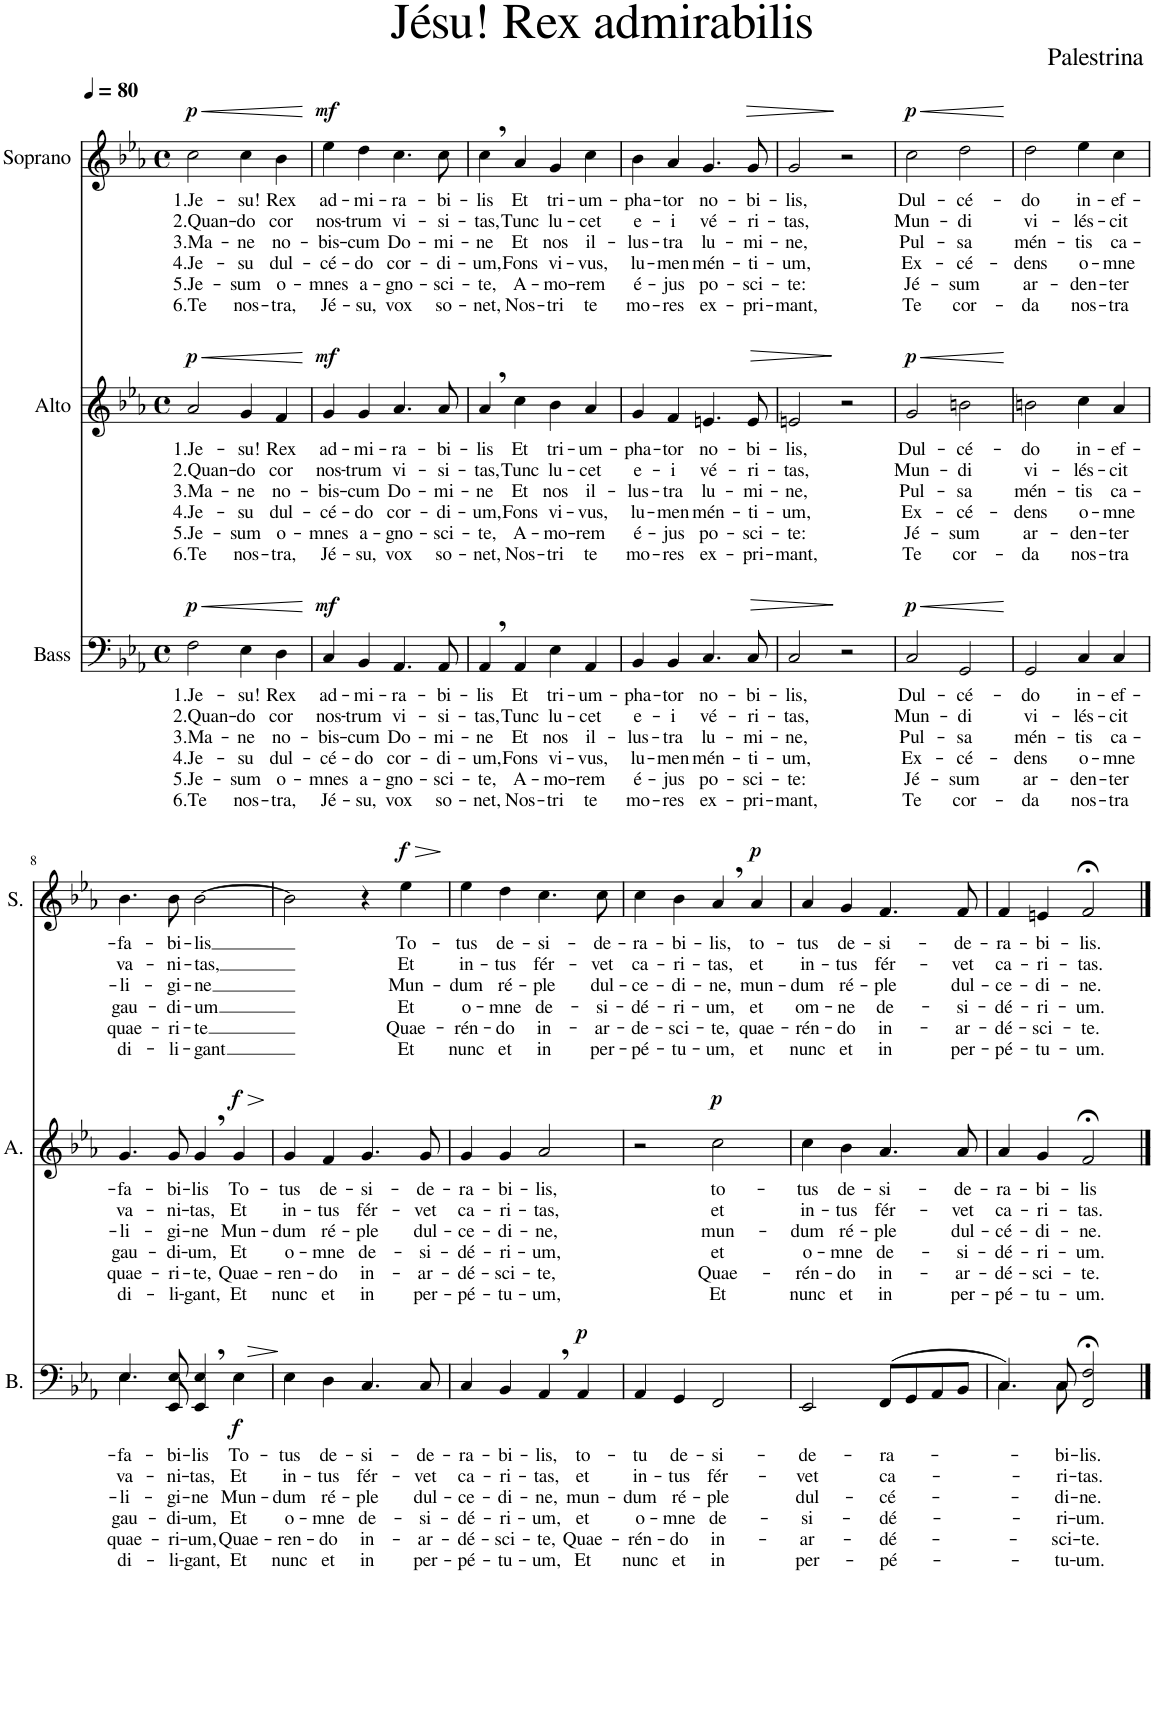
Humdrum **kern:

**kern	**text	**text	**text	**text	**text	**text	**dynam	**kern	**text	**text	**text	**text	**text	**text	**dynam	**kern	**text	**text	**text	**text	**text	**text	**dynam
*part3	*part3	*part3	*part3	*part3	*part3	*part3	*part3	*part2	*part2	*part2	*part2	*part2	*part2	*part2	*part2	*part1	*part1	*part1	*part1	*part1	*part1	*part1	*part1
*staff3	*staff3	*staff3	*staff3	*staff3	*staff3	*staff3	*staff3	*staff2	*staff2	*staff2	*staff2	*staff2	*staff2	*staff2	*staff2	*staff1	*staff1	*staff1	*staff1	*staff1	*staff1	*staff1	*staff1
*I"Bass	*	*	*	*	*	*	*	*I"Alto	*	*	*	*	*	*	*	*I"Soprano	*	*	*	*	*	*	*
*I'B.	*	*	*	*	*	*	*	*I'A.	*	*	*	*	*	*	*	*I'S.	*	*	*	*	*	*	*
*clefF4	*	*	*	*	*	*	*	*clefG2	*	*	*	*	*	*	*	*clefG2	*	*	*	*	*	*	*
*k[b-e-a-]	*	*	*	*	*	*	*	*k[b-e-a-]	*	*	*	*	*	*	*	*k[b-e-a-]	*	*	*	*	*	*	*
*M4/4	*	*	*	*	*	*	*	*M4/4	*	*	*	*	*	*	*	*M4/4	*	*	*	*	*	*	*
*met(c)	*	*	*	*	*	*	*	*met(c)	*	*	*	*	*	*	*	*met(c)	*	*	*	*	*	*	*
*MM80	*	*	*	*	*	*	*	*MM80	*	*	*	*	*	*	*	*MM80	*	*	*	*	*	*	*
=1	=1	=1	=1	=1	=1	=1	=1	=1	=1	=1	=1	=1	=1	=1	=1	=1	=1	=1	=1	=1	=1	=1	=1
!	!LO:LY:b	!LO:LY:b	!LO:LY:b	!LO:LY:b	!LO:LY:b	!LO:LY:b	!LO:HP:b	!	!LO:LY:b	!LO:LY:b	!LO:LY:b	!LO:LY:b	!LO:LY:b	!LO:LY:b	!LO:HP:b	!	!LO:LY:b	!LO:LY:b	!LO:LY:b	!LO:LY:b	!LO:LY:b	!LO:LY:b	!LO:HP:b
!	!	!	!	!	!	!	!LO:DY:n=1:a	!	!	!	!	!	!	!	!LO:DY:n=1:a	!	!	!	!	!	!	!	!LO:DY:n=1:a
2F\	1.Je-	2.Quan-	3.Ma-	4.Je-	5.Je-	6.Te	< p	2a-/	1.Je-	2.Quan-	3.Ma-	4.Je-	5.Je-	6.Te	< p	2cc\	1.Je-	2.Quan-	3.Ma-	4.Je-	5.Je-	6.Te	< p
!	!LO:LY:b	!LO:LY:b	!LO:LY:b	!LO:LY:b	!LO:LY:b	!LO:LY:b	!	!	!LO:LY:b	!LO:LY:b	!LO:LY:b	!LO:LY:b	!LO:LY:b	!LO:LY:b	!	!	!LO:LY:b	!LO:LY:b	!LO:LY:b	!LO:LY:b	!LO:LY:b	!LO:LY:b	!
4E-\	-su!	-do	-ne	-su	-sum	nos-	.	4g/	-su!	-do	-ne	-su	-sum	nos-	.	4cc\	-su!	-do	-ne	-su	-sum	nos-	.
!	!LO:LY:b	!LO:LY:b	!LO:LY:b	!LO:LY:b	!LO:LY:b	!LO:LY:b	!	!	!LO:LY:b	!LO:LY:b	!LO:LY:b	!LO:LY:b	!LO:LY:b	!LO:LY:b	!	!	!LO:LY:b	!LO:LY:b	!LO:LY:b	!LO:LY:b	!LO:LY:b	!LO:LY:b	!
4D\	Rex	cor	no-	dul-	o-	-tra,	.	4f/	Rex	cor	no-	dul-	o-	-tra,	.	4b-\	Rex	cor	no-	dul-	o-	-tra,	.
.	.	.	.	.	.	.	[	.	.	.	.	.	.	.	[	.	.	.	.	.	.	.	[
=2	=2	=2	=2	=2	=2	=2	=2	=2	=2	=2	=2	=2	=2	=2	=2	=2	=2	=2	=2	=2	=2	=2	=2
!	!LO:LY:b	!LO:LY:b	!LO:LY:b	!LO:LY:b	!LO:LY:b	!LO:LY:b	!LO:DY:a	!	!LO:LY:b	!LO:LY:b	!LO:LY:b	!LO:LY:b	!LO:LY:b	!LO:LY:b	!LO:DY:a	!	!LO:LY:b	!LO:LY:b	!LO:LY:b	!LO:LY:b	!LO:LY:b	!LO:LY:b	!LO:DY:a
4C/	ad-	nos-	-bis-	-cé-	-mnes	Jé-	mf	4g/	ad-	nos-	-bis-	-cé-	-mnes	Jé-	mf	4ee-\	ad-	nos-	-bis-	-cé-	-mnes	Jé-	mf
!	!LO:LY:b	!LO:LY:b	!LO:LY:b	!LO:LY:b	!LO:LY:b	!LO:LY:b	!	!	!LO:LY:b	!LO:LY:b	!LO:LY:b	!LO:LY:b	!LO:LY:b	!LO:LY:b	!	!	!LO:LY:b	!LO:LY:b	!LO:LY:b	!LO:LY:b	!LO:LY:b	!LO:LY:b	!
4BB-/	-mi-	-trum	-cum	-do	a-	-su,	.	4g/	-mi-	-trum	-cum	-do	a-	-su,	.	4dd\	-mi-	-trum	-cum	-do	a-	-su,	.
!	!LO:LY:b	!LO:LY:b	!LO:LY:b	!LO:LY:b	!LO:LY:b	!LO:LY:b	!	!	!LO:LY:b	!LO:LY:b	!LO:LY:b	!LO:LY:b	!LO:LY:b	!LO:LY:b	!	!	!LO:LY:b	!LO:LY:b	!LO:LY:b	!LO:LY:b	!LO:LY:b	!LO:LY:b	!
4.AA-/	-ra-	vi-	Do-	cor-	-gno-	vox	.	4.a-/	-ra-	vi-	Do-	cor-	-gno-	vox	.	4.cc\	-ra-	vi-	Do-	cor-	-gno-	vox	.
!	!LO:LY:b	!LO:LY:b	!LO:LY:b	!LO:LY:b	!LO:LY:b	!LO:LY:b	!	!	!LO:LY:b	!LO:LY:b	!LO:LY:b	!LO:LY:b	!LO:LY:b	!LO:LY:b	!	!	!LO:LY:b	!LO:LY:b	!LO:LY:b	!LO:LY:b	!LO:LY:b	!LO:LY:b	!
8AA-/	-bi-	-si-	-mi-	-di-	-sci-	so-	.	8a-/	-bi-	-si-	-mi-	-di-	-sci-	so-	.	8cc\	-bi-	-si-	-mi-	-di-	-sci-	so-	.
=3	=3	=3	=3	=3	=3	=3	=3	=3	=3	=3	=3	=3	=3	=3	=3	=3	=3	=3	=3	=3	=3	=3	=3
!	!LO:LY:b	!LO:LY:b	!LO:LY:b	!LO:LY:b	!LO:LY:b	!LO:LY:b	!	!	!LO:LY:b	!LO:LY:b	!LO:LY:b	!LO:LY:b	!LO:LY:b	!LO:LY:b	!	!	!LO:LY:b	!LO:LY:b	!LO:LY:b	!LO:LY:b	!LO:LY:b	!LO:LY:b	!
4AA-,/	-lis	-tas,	-ne	-um,	-te,	-net,	.	4a-,/	-lis	-tas,	-ne	-um,	-te,	-net,	.	4cc,\	-lis	-tas,	-ne	-um,	-te,	-net,	.
!	!LO:LY:b	!LO:LY:b	!LO:LY:b	!LO:LY:b	!LO:LY:b	!LO:LY:b	!	!	!LO:LY:b	!LO:LY:b	!LO:LY:b	!LO:LY:b	!LO:LY:b	!LO:LY:b	!	!	!LO:LY:b	!LO:LY:b	!LO:LY:b	!LO:LY:b	!LO:LY:b	!LO:LY:b	!
4AA-/	Et	Tunc	Et	Fons	A-	Nos-	.	4cc\	Et	Tunc	Et	Fons	A-	Nos-	.	4a-/	Et	Tunc	Et	Fons	A-	Nos-	.
!	!LO:LY:b	!LO:LY:b	!LO:LY:b	!LO:LY:b	!LO:LY:b	!LO:LY:b	!	!	!LO:LY:b	!LO:LY:b	!LO:LY:b	!LO:LY:b	!LO:LY:b	!LO:LY:b	!	!	!LO:LY:b	!LO:LY:b	!LO:LY:b	!LO:LY:b	!LO:LY:b	!LO:LY:b	!
4E-\	tri-	lu-	nos	vi-	-mo-	-tri	.	4b-\	tri-	lu-	nos	vi-	-mo-	-tri	.	4g/	tri-	lu-	nos	vi-	-mo-	-tri	.
!	!LO:LY:b	!LO:LY:b	!LO:LY:b	!LO:LY:b	!LO:LY:b	!LO:LY:b	!	!	!LO:LY:b	!LO:LY:b	!LO:LY:b	!LO:LY:b	!LO:LY:b	!LO:LY:b	!	!	!LO:LY:b	!LO:LY:b	!LO:LY:b	!LO:LY:b	!LO:LY:b	!LO:LY:b	!
4AA-/	-um-	-cet	il-	-vus,	-rem	te	.	4a-/	-um-	-cet	il-	-vus,	-rem	te	.	4cc\	-um-	-cet	il-	-vus,	-rem	te	.
=4	=4	=4	=4	=4	=4	=4	=4	=4	=4	=4	=4	=4	=4	=4	=4	=4	=4	=4	=4	=4	=4	=4	=4
!	!LO:LY:b	!LO:LY:b	!LO:LY:b	!LO:LY:b	!LO:LY:b	!LO:LY:b	!	!	!LO:LY:b	!LO:LY:b	!LO:LY:b	!LO:LY:b	!LO:LY:b	!LO:LY:b	!	!	!LO:LY:b	!LO:LY:b	!LO:LY:b	!LO:LY:b	!LO:LY:b	!LO:LY:b	!
4BB-/	-pha-	e-	-lus-	lu-	é-	mo-	.	4g/	-pha-	e-	-lus-	lu-	é-	mo-	.	4b-\	-pha-	e-	-lus-	lu-	é-	mo-	.
!	!LO:LY:b	!LO:LY:b	!LO:LY:b	!LO:LY:b	!LO:LY:b	!LO:LY:b	!	!	!LO:LY:b	!LO:LY:b	!LO:LY:b	!LO:LY:b	!LO:LY:b	!LO:LY:b	!	!	!LO:LY:b	!LO:LY:b	!LO:LY:b	!LO:LY:b	!LO:LY:b	!LO:LY:b	!
4BB-/	-tor	-i	-tra	-men	-jus	-res	.	4f/	-tor	-i	-tra	-men	-jus	-res	.	4a-/	-tor	-i	-tra	-men	-jus	-res	.
!	!LO:LY:b	!LO:LY:b	!LO:LY:b	!LO:LY:b	!LO:LY:b	!LO:LY:b	!	!	!LO:LY:b	!LO:LY:b	!LO:LY:b	!LO:LY:b	!LO:LY:b	!LO:LY:b	!	!	!LO:LY:b	!LO:LY:b	!LO:LY:b	!LO:LY:b	!LO:LY:b	!LO:LY:b	!
4.C/	no-	vé-	lu-	mén-	po-	ex-	.	4.en/	no-	vé-	lu-	mén-	po-	ex-	.	4.g/	no-	vé-	lu-	mén-	po-	ex-	.
!	!LO:LY:b	!LO:LY:b	!LO:LY:b	!LO:LY:b	!LO:LY:b	!LO:LY:b	!LO:HP:b	!	!LO:LY:b	!LO:LY:b	!LO:LY:b	!LO:LY:b	!LO:LY:b	!LO:LY:b	!LO:HP:b	!	!LO:LY:b	!LO:LY:b	!LO:LY:b	!LO:LY:b	!LO:LY:b	!LO:LY:b	!LO:HP:b
8C/	-bi-	-ri-	-mi-	-ti-	-sci-	-pri-	>	8e/	-bi-	-ri-	-mi-	-ti-	-sci-	-pri-	>	8g/	-bi-	-ri-	-mi-	-ti-	-sci-	-pri-	>
.	.	.	.	.	.	.	]	.	.	.	.	.	.	.	]	.	.	.	.	.	.	.	]
=5	=5	=5	=5	=5	=5	=5	=5	=5	=5	=5	=5	=5	=5	=5	=5	=5	=5	=5	=5	=5	=5	=5	=5
!	!LO:LY:b	!LO:LY:b	!LO:LY:b	!LO:LY:b	!LO:LY:b	!LO:LY:b	!	!	!LO:LY:b	!LO:LY:b	!LO:LY:b	!LO:LY:b	!LO:LY:b	!LO:LY:b	!	!	!LO:LY:b	!LO:LY:b	!LO:LY:b	!LO:LY:b	!LO:LY:b	!LO:LY:b	!
2C/	-lis,	-tas,	-ne,	-um,	-te:	-mant,	.	2en/	-lis,	-tas,	-ne,	-um,	-te:	-mant,	.	2g/	-lis,	-tas,	-ne,	-um,	-te:	-mant,	.
2r	.	.	.	.	.	.	.	2r	.	.	.	.	.	.	.	2r	.	.	.	.	.	.	.
=6	=6	=6	=6	=6	=6	=6	=6	=6	=6	=6	=6	=6	=6	=6	=6	=6	=6	=6	=6	=6	=6	=6	=6
!	!LO:LY:b	!LO:LY:b	!LO:LY:b	!LO:LY:b	!LO:LY:b	!LO:LY:b	!LO:HP:b	!	!LO:LY:b	!LO:LY:b	!LO:LY:b	!LO:LY:b	!LO:LY:b	!LO:LY:b	!LO:HP:b	!	!LO:LY:b	!LO:LY:b	!LO:LY:b	!LO:LY:b	!LO:LY:b	!LO:LY:b	!LO:HP:b
!	!	!	!	!	!	!	!LO:DY:n=1:a	!	!	!	!	!	!	!	!LO:DY:n=1:a	!	!	!	!	!	!	!	!LO:DY:n=1:a
2C/	Dul-	Mun-	Pul-	Ex-	Jé-	Te	< p	2g/	Dul-	Mun-	Pul-	Ex-	Jé-	Te	< p	2cc\	Dul-	Mun-	Pul-	Ex-	Jé-	Te	< p
!	!LO:LY:b	!LO:LY:b	!LO:LY:b	!LO:LY:b	!LO:LY:b	!LO:LY:b	!	!	!LO:LY:b	!LO:LY:b	!LO:LY:b	!LO:LY:b	!LO:LY:b	!LO:LY:b	!	!	!LO:LY:b	!LO:LY:b	!LO:LY:b	!LO:LY:b	!LO:LY:b	!LO:LY:b	!
2GG/	-cé-	-di	-sa	-cé-	-sum	cor-	.	2bn\	-cé-	-di	-sa	-cé-	-sum	cor-	.	2dd\	-cé-	-di	-sa	-cé-	-sum	cor-	.
.	.	.	.	.	.	.	[	.	.	.	.	.	.	.	[	.	.	.	.	.	.	.	[
=7	=7	=7	=7	=7	=7	=7	=7	=7	=7	=7	=7	=7	=7	=7	=7	=7	=7	=7	=7	=7	=7	=7	=7
!	!LO:LY:b	!LO:LY:b	!LO:LY:b	!LO:LY:b	!LO:LY:b	!LO:LY:b	!	!	!LO:LY:b	!LO:LY:b	!LO:LY:b	!LO:LY:b	!LO:LY:b	!LO:LY:b	!	!	!LO:LY:b	!LO:LY:b	!LO:LY:b	!LO:LY:b	!LO:LY:b	!LO:LY:b	!
2GG/	-do	vi-	mén-	-dens	ar-	-da	.	2bn\	-do	vi-	mén-	-dens	ar-	-da	.	2dd\	-do	vi-	mén-	-dens	ar-	-da	.
!	!LO:LY:b	!LO:LY:b	!LO:LY:b	!LO:LY:b	!LO:LY:b	!LO:LY:b	!	!	!LO:LY:b	!LO:LY:b	!LO:LY:b	!LO:LY:b	!LO:LY:b	!LO:LY:b	!	!	!LO:LY:b	!LO:LY:b	!LO:LY:b	!LO:LY:b	!LO:LY:b	!LO:LY:b	!
4C/	in-	-lés-	-tis	o-	-den-	nos-	.	4cc\	in-	-lés-	-tis	o-	-den-	nos-	.	4ee-\	in-	-lés-	-tis	o-	-den-	nos-	.
!	!LO:LY:b	!LO:LY:b	!LO:LY:b	!LO:LY:b	!LO:LY:b	!LO:LY:b	!	!	!LO:LY:b	!LO:LY:b	!LO:LY:b	!LO:LY:b	!LO:LY:b	!LO:LY:b	!	!	!LO:LY:b	!LO:LY:b	!LO:LY:b	!LO:LY:b	!LO:LY:b	!LO:LY:b	!
4C/	-ef-	-cit	ca-	-mne	-ter	-tra	.	4a-/	-ef-	-cit	ca-	-mne	-ter	-tra	.	4cc\	-ef-	-cit	ca-	-mne	-ter	-tra	.
!!LO:LB:g=z
=8	=8	=8	=8	=8	=8	=8	=8	=8	=8	=8	=8	=8	=8	=8	=8	=8	=8	=8	=8	=8	=8	=8	=8
!	!LO:LY:b	!LO:LY:b	!LO:LY:b	!LO:LY:b	!LO:LY:b	!LO:LY:b	!	!	!LO:LY:b	!LO:LY:b	!LO:LY:b	!LO:LY:b	!LO:LY:b	!LO:LY:b	!	!	!LO:LY:b	!LO:LY:b	!LO:LY:b	!LO:LY:b	!LO:LY:b	!LO:LY:b	!
*^	*	*	*	*	*	*	*	*	*	*	*	*	*	*	*	*	*	*	*	*	*	*	*
4.E-/	4.E-\	-fa-	va-	-li-	gau-	quae-	di-	.	4.g/	-fa-	va-	-li-	gau-	quae-	di-	.	4.b-\	-fa-	va-	-li-	gau-	quae-	di-	.
!	!	!LO:LY:b	!LO:LY:b	!LO:LY:b	!LO:LY:b	!LO:LY:b	!LO:LY:b	!	!	!LO:LY:b	!LO:LY:b	!LO:LY:b	!LO:LY:b	!LO:LY:b	!LO:LY:b	!	!	!LO:LY:b	!LO:LY:b	!LO:LY:b	!LO:LY:b	!LO:LY:b	!LO:LY:b	!
8EE-/	8E-/	-bi-	-ni-	-gi-	-di-	-ri-	-li-	.	8g/	-bi-	-ni-	-gi-	-di-	-ri-	-li-	.	8b-\	-bi-	-ni-	-gi-	-di-	-ri-	-li-	.
!	!	!LO:LY:b	!LO:LY:b	!LO:LY:b	!LO:LY:b	!LO:LY:b	!LO:LY:b	!	!	!LO:LY:b	!LO:LY:b	!LO:LY:b	!LO:LY:b	!LO:LY:b	!LO:LY:b	!	!	!LO:LY:b	!LO:LY:b	!LO:LY:b	!LO:LY:b	!LO:LY:b	!LO:LY:b	!
4EE-,/	4E-/	-lis	-tas,	-ne	-um,	-um,	-gant,	.	4g,/	-lis	-tas,	-ne	-um,	-te,	-gant,	.	[2b-\	-lis	-tas,	-ne	-um	-te	-gant	.
!	!	!LO:LY:b	!LO:LY:b	!LO:LY:b	!LO:LY:b	!LO:LY:b	!LO:LY:b	!LO:HP:b	!	!LO:LY:b	!LO:LY:b	!LO:LY:b	!LO:LY:b	!LO:LY:b	!LO:LY:b	!LO:HP:b	!	!	!	!	!	!	!	!
!	!	!	!	!	!	!	!	!LO:DY:n=1:b	!	!	!	!	!	!	!	!LO:DY:n=1:a	!	!	!	!	!	!	!	!
4E-\	4ryy	To-	Et	Mun-	Et	Quae-	Et	> f	4g/	To-	Et	Mun-	Et	Quae-	Et	> f	.	.	.	.	.	.	.	.
*v	*v	*	*	*	*	*	*	*	*	*	*	*	*	*	*	*	*	*	*	*	*	*	*	*
.	.	.	.	.	.	.	]	.	.	.	.	.	.	.	]	.	.	.	.	.	.	.	.
=9	=9	=9	=9	=9	=9	=9	=9	=9	=9	=9	=9	=9	=9	=9	=9	=9	=9	=9	=9	=9	=9	=9	=9
!	!LO:LY:b	!LO:LY:b	!LO:LY:b	!LO:LY:b	!LO:LY:b	!LO:LY:b	!	!	!LO:LY:b	!LO:LY:b	!LO:LY:b	!LO:LY:b	!LO:LY:b	!LO:LY:b	!	!	!	!	!	!	!	!	!
4E-\	-tus	in-	-dum	o-	-ren-	nunc	.	4g/	-tus	in-	-dum	o-	-ren-	nunc	.	2b-\]	.	.	.	.	.	.	.
!	!LO:LY:b	!LO:LY:b	!LO:LY:b	!LO:LY:b	!LO:LY:b	!LO:LY:b	!	!	!LO:LY:b	!LO:LY:b	!LO:LY:b	!LO:LY:b	!LO:LY:b	!LO:LY:b	!	!	!	!	!	!	!	!	!
4D\	de-	-tus	ré-	-mne	-do	et	.	4f/	de-	-tus	ré-	-mne	-do	et	.	.	.	.	.	.	.	.	.
!	!LO:LY:b	!LO:LY:b	!LO:LY:b	!LO:LY:b	!LO:LY:b	!LO:LY:b	!	!	!LO:LY:b	!LO:LY:b	!LO:LY:b	!LO:LY:b	!LO:LY:b	!LO:LY:b	!	!	!	!	!	!	!	!	!
4.C/	-si-	fér-	-ple	de-	in-	in	.	4.g/	-si-	fér-	-ple	de-	in-	in	.	4r	.	.	.	.	.	.	.
!	!	!	!	!	!	!	!	!	!	!	!	!	!	!	!	!	!LO:LY:b	!LO:LY:b	!LO:LY:b	!LO:LY:b	!LO:LY:b	!LO:LY:b	!LO:HP:b
!	!	!	!	!	!	!	!	!	!	!	!	!	!	!	!	!	!	!	!	!	!	!	!LO:DY:n=1:a
.	.	.	.	.	.	.	.	.	.	.	.	.	.	.	.	4ee-\	To-	Et	Mun-	Et	Quae-	Et	> f
!	!LO:LY:b	!LO:LY:b	!LO:LY:b	!LO:LY:b	!LO:LY:b	!LO:LY:b	!	!	!LO:LY:b	!LO:LY:b	!LO:LY:b	!LO:LY:b	!LO:LY:b	!LO:LY:b	!	!	!	!	!	!	!	!	!
8C/	-de-	-vet	dul-	-si-	-ar-	per-	.	8g/	-de-	-vet	dul-	-si-	-ar-	per-	.	.	.	.	.	.	.	.	.
.	.	.	.	.	.	.	.	.	.	.	.	.	.	.	.	.	.	.	.	.	.	.	]
=10	=10	=10	=10	=10	=10	=10	=10	=10	=10	=10	=10	=10	=10	=10	=10	=10	=10	=10	=10	=10	=10	=10	=10
!	!LO:LY:b	!LO:LY:b	!LO:LY:b	!LO:LY:b	!LO:LY:b	!LO:LY:b	!	!	!LO:LY:b	!LO:LY:b	!LO:LY:b	!LO:LY:b	!LO:LY:b	!LO:LY:b	!	!	!LO:LY:b	!LO:LY:b	!LO:LY:b	!LO:LY:b	!LO:LY:b	!LO:LY:b	!
4C/	-ra-	ca-	-ce-	-dé-	-dé-	-pé-	.	4g/	-ra-	ca-	-ce-	-dé-	-dé-	-pé-	.	4ee-\	-tus	in-	-dum	o-	-rén-	nunc	.
!	!LO:LY:b	!LO:LY:b	!LO:LY:b	!LO:LY:b	!LO:LY:b	!LO:LY:b	!	!	!LO:LY:b	!LO:LY:b	!LO:LY:b	!LO:LY:b	!LO:LY:b	!LO:LY:b	!	!	!LO:LY:b	!LO:LY:b	!LO:LY:b	!LO:LY:b	!LO:LY:b	!LO:LY:b	!
4BB-/	-bi-	-ri-	-di-	-ri-	-sci-	-tu-	.	4g/	-bi-	-ri-	-di-	-ri-	-sci-	-tu-	.	4dd\	de-	-tus	ré-	-mne	-do	et	.
!	!LO:LY:b	!LO:LY:b	!LO:LY:b	!LO:LY:b	!LO:LY:b	!LO:LY:b	!	!	!LO:LY:b	!LO:LY:b	!LO:LY:b	!LO:LY:b	!LO:LY:b	!LO:LY:b	!	!	!LO:LY:b	!LO:LY:b	!LO:LY:b	!LO:LY:b	!LO:LY:b	!LO:LY:b	!
4AA-,/	-lis,	-tas,	-ne,	-um,	-te,	-um,	.	2a-/	-lis,	-tas,	-ne,	-um,	-te,	-um,	.	4.cc\	-si-	fér-	-ple	de-	in-	in	.
!	!LO:LY:b	!LO:LY:b	!LO:LY:b	!LO:LY:b	!LO:LY:b	!LO:LY:b	!LO:DY:a	!	!	!	!	!	!	!	!	!	!	!	!	!	!	!	!
4AA-/	to-	et	mun-	et	Quae-	Et	p	.	.	.	.	.	.	.	.	.	.	.	.	.	.	.	.
!	!	!	!	!	!	!	!	!	!	!	!	!	!	!	!	!	!LO:LY:b	!LO:LY:b	!LO:LY:b	!LO:LY:b	!LO:LY:b	!LO:LY:b	!
.	.	.	.	.	.	.	.	.	.	.	.	.	.	.	.	8cc\	-de-	-vet	dul-	-si-	-ar-	per-	.
=11	=11	=11	=11	=11	=11	=11	=11	=11	=11	=11	=11	=11	=11	=11	=11	=11	=11	=11	=11	=11	=11	=11	=11
!	!LO:LY:b	!LO:LY:b	!LO:LY:b	!LO:LY:b	!LO:LY:b	!LO:LY:b	!	!	!	!	!	!	!	!	!	!	!LO:LY:b	!LO:LY:b	!LO:LY:b	!LO:LY:b	!LO:LY:b	!LO:LY:b	!
4AA-/	-tu	in-	-dum	o-	-rén-	nunc	.	2r	.	.	.	.	.	.	.	4cc\	-ra-	ca-	-ce-	-dé-	-de-	-pé-	.
!	!LO:LY:b	!LO:LY:b	!LO:LY:b	!LO:LY:b	!LO:LY:b	!LO:LY:b	!	!	!	!	!	!	!	!	!	!	!LO:LY:b	!LO:LY:b	!LO:LY:b	!LO:LY:b	!LO:LY:b	!LO:LY:b	!
4GG/	de-	-tus	ré-	-mne	-do	et	.	.	.	.	.	.	.	.	.	4b-\	-bi-	-ri-	-di-	-ri-	-sci-	-tu-	.
!	!LO:LY:b	!LO:LY:b	!LO:LY:b	!LO:LY:b	!LO:LY:b	!LO:LY:b	!	!	!LO:LY:b	!LO:LY:b	!LO:LY:b	!LO:LY:b	!LO:LY:b	!LO:LY:b	!LO:DY:a	!	!LO:LY:b	!LO:LY:b	!LO:LY:b	!LO:LY:b	!LO:LY:b	!LO:LY:b	!
2FF/	-si-	fér-	-ple	de-	in-	in	.	2cc\	to-	et	mun-	et	Quae-	Et	p	4a-,/	-lis,	-tas,	-ne,	-um,	-te,	-um,	.
!	!	!	!	!	!	!	!	!	!	!	!	!	!	!	!	!	!LO:LY:b	!LO:LY:b	!LO:LY:b	!LO:LY:b	!LO:LY:b	!LO:LY:b	!LO:DY:a
.	.	.	.	.	.	.	.	.	.	.	.	.	.	.	.	4a-/	to-	et	mun-	et	quae-	et	p
=12	=12	=12	=12	=12	=12	=12	=12	=12	=12	=12	=12	=12	=12	=12	=12	=12	=12	=12	=12	=12	=12	=12	=12
!	!LO:LY:b	!LO:LY:b	!LO:LY:b	!LO:LY:b	!LO:LY:b	!LO:LY:b	!	!	!LO:LY:b	!LO:LY:b	!LO:LY:b	!LO:LY:b	!LO:LY:b	!LO:LY:b	!	!	!LO:LY:b	!LO:LY:b	!LO:LY:b	!LO:LY:b	!LO:LY:b	!LO:LY:b	!
2EE-/	-de-	-vet	dul-	-si-	-ar-	per-	.	4cc\	-tus	in-	-dum	o-	-rén-	nunc	.	4a-/	-tus	in-	-dum	om-	-rén-	nunc	.
!	!	!	!	!	!	!	!	!	!LO:LY:b	!LO:LY:b	!LO:LY:b	!LO:LY:b	!LO:LY:b	!LO:LY:b	!	!	!LO:LY:b	!LO:LY:b	!LO:LY:b	!LO:LY:b	!LO:LY:b	!LO:LY:b	!
.	.	.	.	.	.	.	.	4b-\	de-	-tus	ré-	-mne	-do	et	.	4g/	de-	-tus	ré-	-ne	-do	et	.
!	!LO:LY:b	!LO:LY:b	!LO:LY:b	!LO:LY:b	!LO:LY:b	!LO:LY:b	!	!	!LO:LY:b	!LO:LY:b	!LO:LY:b	!LO:LY:b	!LO:LY:b	!LO:LY:b	!	!	!LO:LY:b	!LO:LY:b	!LO:LY:b	!LO:LY:b	!LO:LY:b	!LO:LY:b	!
(8FF/L	-ra-	-ca-	-cé-	-dé-	-dé-	-pé-	.	4.a-/	-si-	fér-	-ple	de-	in-	in	.	4.f/	-si-	fér-	-ple	de-	in-	in	.
8GG/	.	.	.	.	.	.	.	.	.	.	.	.	.	.	.	.	.	.	.	.	.	.	.
8AA-/	.	.	.	.	.	.	.	.	.	.	.	.	.	.	.	.	.	.	.	.	.	.	.
!	!	!	!	!	!	!	!	!	!LO:LY:b	!LO:LY:b	!LO:LY:b	!LO:LY:b	!LO:LY:b	!LO:LY:b	!	!	!LO:LY:b	!LO:LY:b	!LO:LY:b	!LO:LY:b	!LO:LY:b	!LO:LY:b	!
8BB-/J	.	.	.	.	.	.	.	8a-/	-de-	-vet	dul-	-si-	-ar-	per-	.	8f/	-de-	-vet	dul-	-si-	-ar-	per-	.
=13	=13	=13	=13	=13	=13	=13	=13	=13	=13	=13	=13	=13	=13	=13	=13	=13	=13	=13	=13	=13	=13	=13	=13
*^	*	*	*	*	*	*	*	*	*	*	*	*	*	*	*	*	*	*	*	*	*	*	*
!	!	!	!	!	!	!	!	!	!	!LO:LY:b	!LO:LY:b	!LO:LY:b	!LO:LY:b	!LO:LY:b	!LO:LY:b	!	!	!LO:LY:b	!LO:LY:b	!LO:LY:b	!LO:LY:b	!LO:LY:b	!LO:LY:b	!
4.C/)	4.C\	.	.	.	.	.	.	.	4a-/	-ra-	ca-	-cé-	-dé-	-dé-	-pé-	.	4f/	-ra-	ca-	-ce-	-dé-	-dé-	-pé-	.
!	!	!	!	!	!	!	!	!	!	!LO:LY:b	!LO:LY:b	!LO:LY:b	!LO:LY:b	!LO:LY:b	!LO:LY:b	!	!	!LO:LY:b	!LO:LY:b	!LO:LY:b	!LO:LY:b	!LO:LY:b	!LO:LY:b	!
.	.	.	.	.	.	.	.	.	4g/	-bi-	-ri-	-di-	-ri-	-sci-	-tu-	.	4en/	-bi-	-ri-	-di-	-ri-	-sci-	-tu-	.
!	!	!LO:LY:b	!LO:LY:b	!LO:LY:b	!LO:LY:b	!LO:LY:b	!LO:LY:b	!	!	!	!	!	!	!	!	!	!	!	!	!	!	!	!	!
8C/	8C\	-bi-	-ri-	-di-	-ri-	-sci-	-tu-	.	.	.	.	.	.	.	.	.	.	.	.	.	.	.	.	.
!	!	!LO:LY:b	!LO:LY:b	!LO:LY:b	!LO:LY:b	!LO:LY:b	!LO:LY:b	!	!	!LO:LY:b	!LO:LY:b	!LO:LY:b	!LO:LY:b	!LO:LY:b	!LO:LY:b	!	!	!LO:LY:b	!LO:LY:b	!LO:LY:b	!LO:LY:b	!LO:LY:b	!LO:LY:b	!
2FF;</	2F/	-lis.	-tas.	-ne.	-um.	-te.	-um.	.	2f;</	-lis	-tas.	-ne.	-um.	-te.	-um.	.	2f;</	-lis.	-tas.	-ne.	-um.	-te.	-um.	.
*v	*v	*	*	*	*	*	*	*	*	*	*	*	*	*	*	*	*	*	*	*	*	*	*	*
==	==	==	==	==	==	==	==	==	==	==	==	==	==	==	==	==	==	==	==	==	==	==	==
*-	*-	*-	*-	*-	*-	*-	*-	*-	*-	*-	*-	*-	*-	*-	*-	*-	*-	*-	*-	*-	*-	*-	*-
